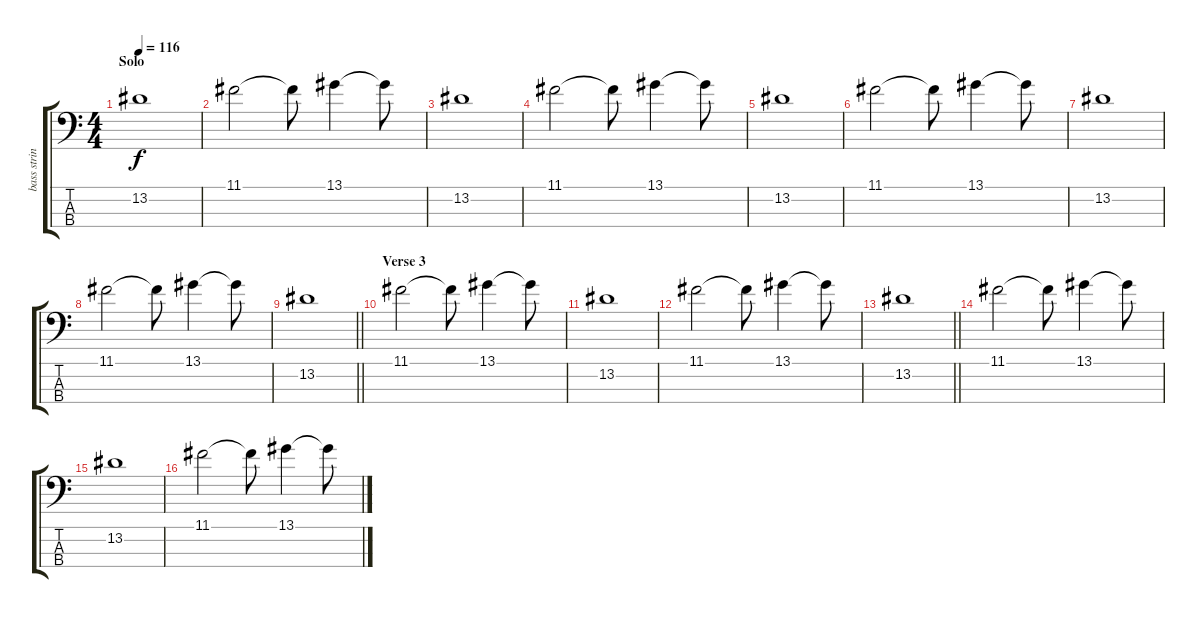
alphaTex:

\track ("bass strings" "bass strin") {instrument electricbassfinger}
\staff {score tabs}
\tuning (G2 D2 A1 D1) {hide}
\ts (4 4)
\section ("" "Solo")
\tempo 116
\clef f4
\ks c
13.2.1{dy f} |
11.1.2 11.1{t}.8 13.1.4 13.1{t}.8 |
13.2.1 |
11.1.2 11.1{t}.8 13.1.4 13.1{t}.8 |
13.2.1 |
11.1.2 11.1{t}.8 13.1.4 13.1{t}.8 |
13.2.1 |
11.1.2 11.1{t}.8 13.1.4 13.1{t}.8 |
\barLineRight lightlight
13.2.1 |
\section ("" "Verse 3")
11.1.2 11.1{t}.8 13.1.4 13.1{t}.8 |
13.2.1 |
11.1.2 11.1{t}.8 13.1.4 13.1{t}.8 |
\barLineRight lightlight
13.2.1 |
11.1.2 11.1{t}.8 13.1.4 13.1{t}.8 |
13.2.1 |
11.1.2 11.1{t}.8 13.1.4 13.1{t}.8
